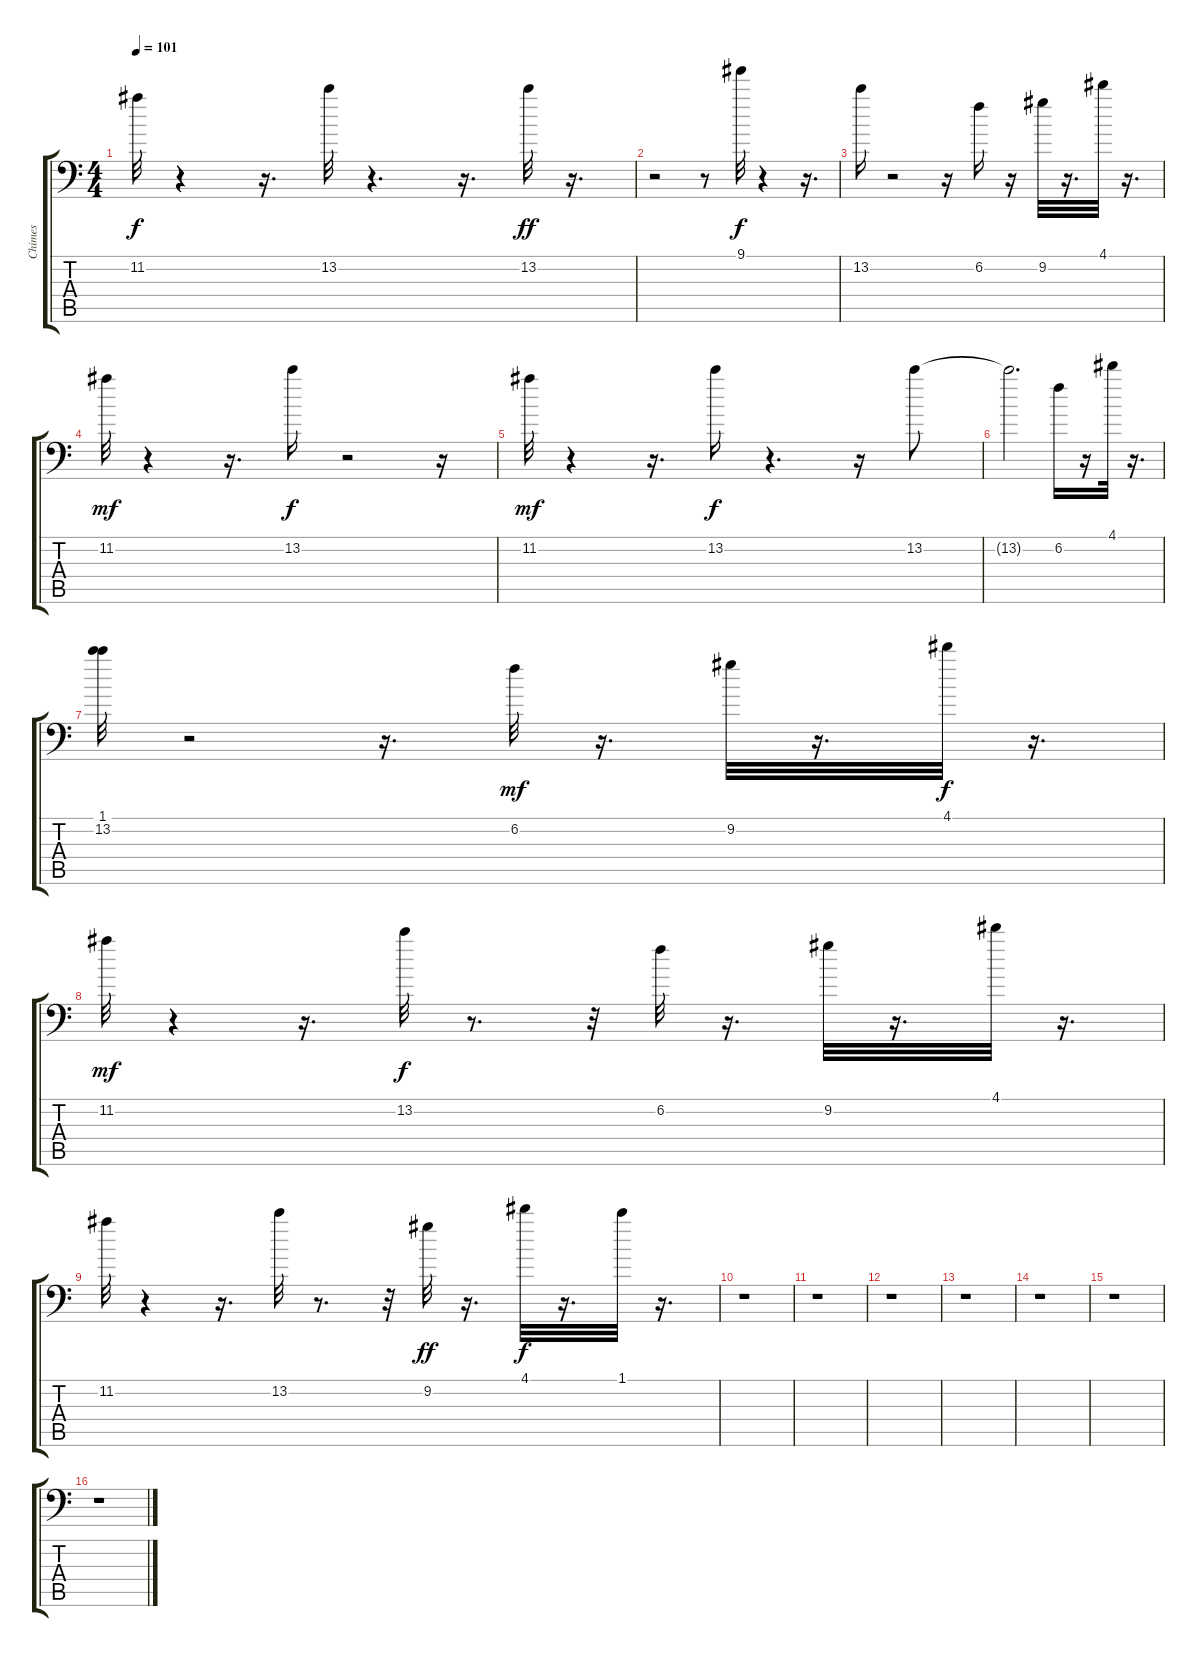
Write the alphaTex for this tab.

\track ("Chimes" "Chimes") {instrument glockenspiel}
\staff {score tabs}
\tuning (B5 B4 B3 B2 B1 B0) {hide}
\ts (4 4)
\tempo 101
\clef f4
\ks c
11.2.32{dy f} r.4 r.16{d} 13.2.32 r.4{d} r.16{d} 13.2.32{dy ff} r.16{d} |
r.2 r.8 9.1.32{dy f} r.4 r.16{d} |
13.2.16 r.2 r.16 6.2.16 r.16 9.2.32 r.16{d} 4.1.32 r.16{d} |
11.2.32{dy mf} r.4 r.16{d} 13.2.16{dy f} r.2 r.16 |
11.2.32{dy mf} r.4 r.16{d} 13.2.16{dy f} r.4{d} r.16 13.2.8 |
13.2{t}.2{d} 6.2.16 r.16 4.1.32 r.16{d} |
(1.1 13.2).32 r.2 r.16{d} 6.2.32{dy mf} r.16{d} 9.2.32 r.16{d} 4.1.32{dy f} r.16{d} |
11.2.32{dy mf} r.4 r.16{d} 13.2.32{dy f} r.8{d} r.32 6.2.32 r.16{d} 9.2.32 r.16{d} 4.1.32 r.16{d} |
11.2.32 r.4 r.16{d} 13.2.32 r.8{d} r.32 9.2.32{dy ff} r.16{d} 4.1.32{dy f} r.16{d} 1.1.32 r.16{d} |
r.1 |
r.1 |
r.1 |
r.1 |
r.1 |
r.1 |
r.1
